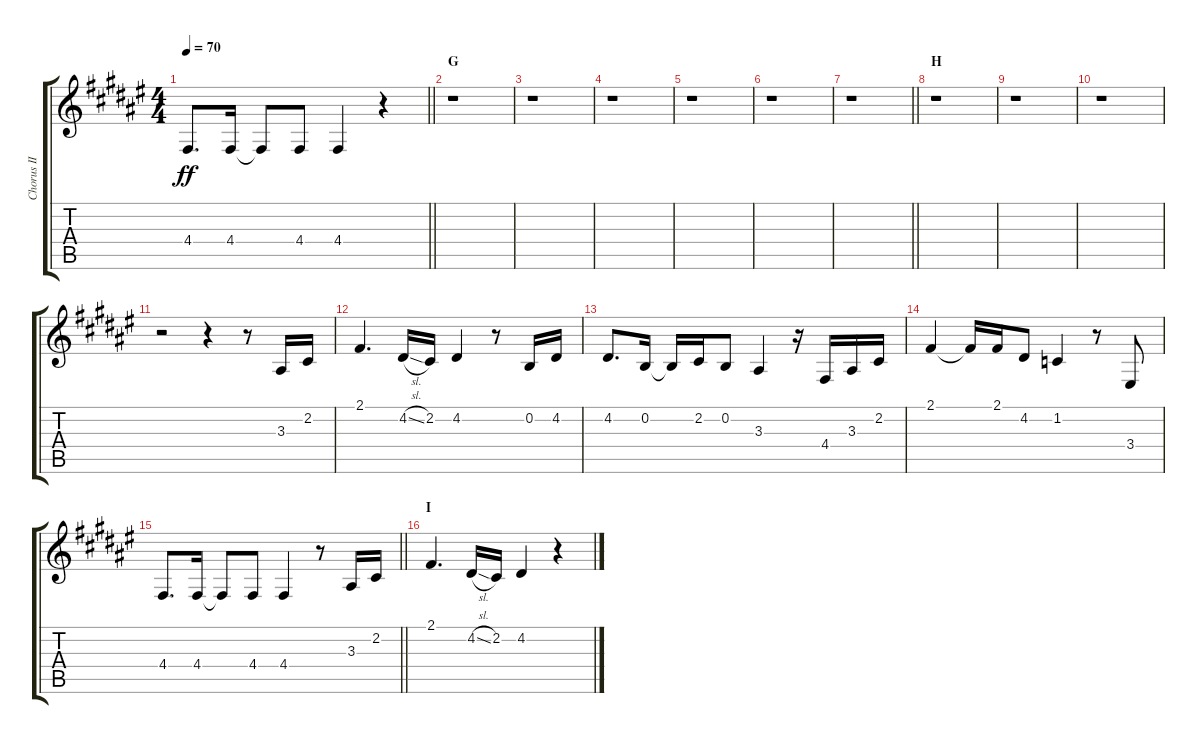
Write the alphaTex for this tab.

\track ("Chorus II" "Chorus II") {instrument voiceoohs}
\staff {score tabs}
\tuning (E4 B3 G3 D3 A2 E2) {hide}
\ts (4 4)
\tempo 70
\clef g2
\barLineRight lightlight
\ks f#
4.4.8{d dy ff} 4.4.16 4.4{t}.8 4.4.8 4.4.4 r.4 |
\section ("" "G")
r.1 |
r.1 |
r.1 |
r.1 |
r.1 |
\barLineRight lightlight
r.1 |
\section ("" "H")
r.1 |
r.1 |
r.1 |
r.2 r.4 r.8 3.3.16 2.2.16 |
2.1.4{d} 4.2{sl}.16 2.2.16 4.2.4 r.8 0.2.16 4.2.16 |
4.2.8{d} 0.2.16 0.2{t}.16 2.2.16 0.2.8 3.3.4 r.16 4.4.16 3.3.16 2.2.16 |
2.1.4 2.1{t}.16 2.1.16 4.2.8 1.2.4 r.8 3.4.8 |
\barLineRight lightlight
4.4.8{d} 4.4.16 4.4{t}.8 4.4.8 4.4.4 r.8 3.3.16 2.2.16 |
\section ("" "I")
2.1.4{d} 4.2{sl}.16 2.2.16 4.2.4 r.4
